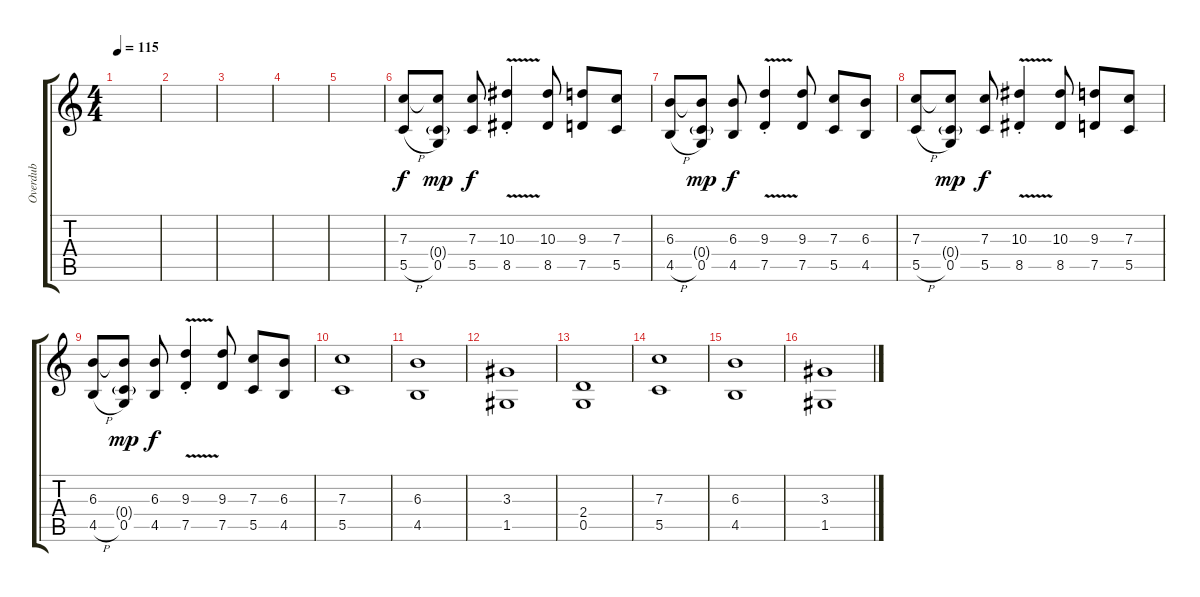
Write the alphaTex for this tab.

\track ("Overdub" "Overdub") {instrument distortionguitar}
\staff {score tabs}
\tuning (D4 A3 F3 C3 G2 C2) {hide}
\ts (4 4)
\tempo 115
\clef g2
\ks c
|
|
|
|
|
(7.3 5.5{h}).8{volume 14 instrument distortionguitar} (7.3{t} 0.4{g} 0.5).8{dy mp} (7.3 5.5).8{dy f} (10.3{st} 8.5{v st}).4 (10.3 8.5).8 (9.3 7.5).8 (7.3 5.5).8 |
(6.3 4.5{h}).8 (6.3{t} 0.4{g} 0.5).8{dy mp} (6.3 4.5).8{dy f} (9.3{st} 7.5{v st}).4 (9.3 7.5).8 (7.3 5.5).8 (6.3 4.5).8 |
(7.3 5.5{h}).8{volume 14 instrument distortionguitar} (7.3{t} 0.4{g} 0.5).8{dy mp} (7.3 5.5).8{dy f} (10.3{st} 8.5{v st}).4 (10.3 8.5).8 (9.3 7.5).8 (7.3 5.5).8 |
(6.3 4.5{h}).8 (6.3{t} 0.4{g} 0.5).8{dy mp} (6.3 4.5).8{dy f} (9.3{st} 7.5{v st}).4 (9.3 7.5).8 (7.3 5.5).8 (6.3 4.5).8 |
(7.3 5.5).1{volume 14 instrument distortionguitar} |
(6.3 4.5).1 |
(3.3 1.5).1 |
(2.4 0.5).1 |
(7.3 5.5).1{volume 14 instrument distortionguitar} |
(6.3 4.5).1 |
(3.3 1.5).1
